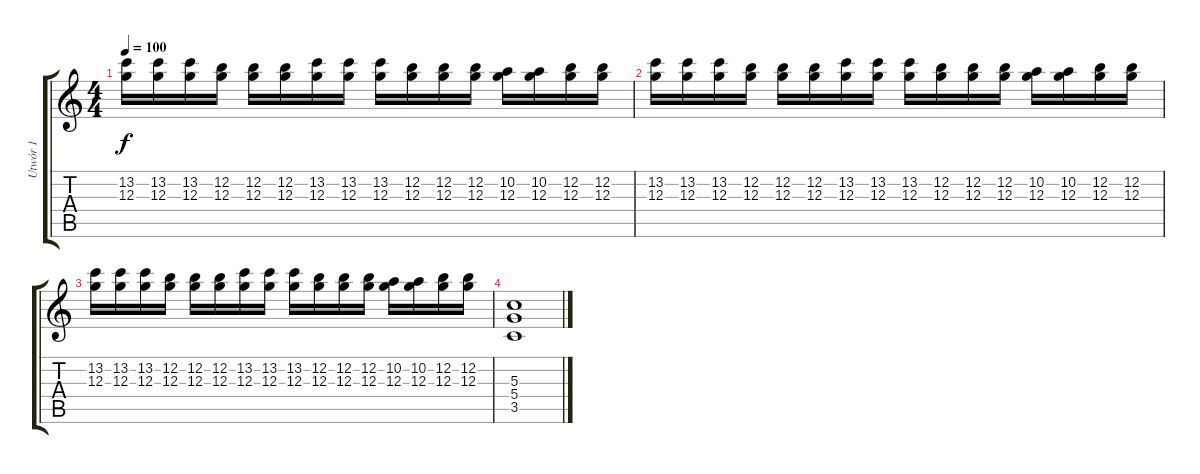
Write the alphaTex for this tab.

\track ("Utwór 1" "Utwór 1") {instrument distortionguitar}
\staff {score tabs}
\tuning (E4 B3 G3 D3 A2 E2) {hide}
\ts (4 4)
\tempo 100
\clef g2
\ks c
(13.2 12.3).16{dy f} (13.2 12.3).16 (13.2 12.3).16 (12.2 12.3).16 (12.2 12.3).16 (12.2 12.3).16 (13.2 12.3).16 (13.2 12.3).16 (13.2 12.3).16 (12.2 12.3).16 (12.2 12.3).16 (12.2 12.3).16 (10.2 12.3).16 (10.2 12.3).16 (12.2 12.3).16 (12.2 12.3).16 |
(13.2 12.3).16 (13.2 12.3).16 (13.2 12.3).16 (12.2 12.3).16 (12.2 12.3).16 (12.2 12.3).16 (13.2 12.3).16 (13.2 12.3).16 (13.2 12.3).16 (12.2 12.3).16 (12.2 12.3).16 (12.2 12.3).16 (10.2 12.3).16 (10.2 12.3).16 (12.2 12.3).16 (12.2 12.3).16 |
(13.2 12.3).16 (13.2 12.3).16 (13.2 12.3).16 (12.2 12.3).16 (12.2 12.3).16 (12.2 12.3).16 (13.2 12.3).16 (13.2 12.3).16 (13.2 12.3).16 (12.2 12.3).16 (12.2 12.3).16 (12.2 12.3).16 (10.2 12.3).16 (10.2 12.3).16 (12.2 12.3).16 (12.2 12.3).16 |
(5.3 5.4 3.5).1
